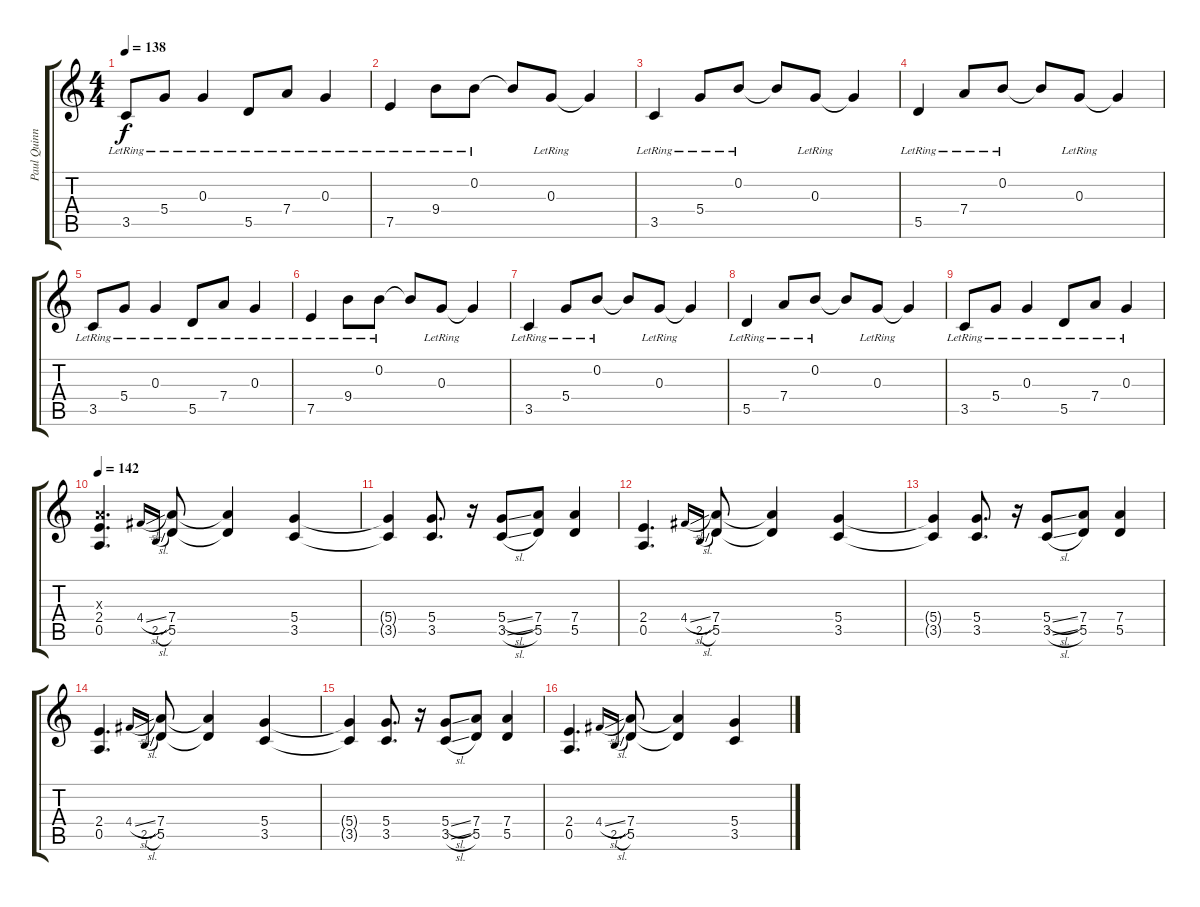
\track ("Paul Quinn (Guitar)" "Paul Quinn") {instrument distortionguitar}
\staff {score tabs}
\tuning (E4 B3 G3 D3 A2 E2) {hide}
\ts (4 4)
\tempo 138
\clef g2
\ks c
3.5{lr}.8{dy f} 5.4{lr}.8 0.3{lr}.4 5.5{lr}.8 7.4{lr}.8 0.3{lr}.4 |
7.5{lr}.4 9.4{lr}.8 0.2{lr}.8 0.2{t}.8 0.3{lr}.8 0.3{t}.4 |
3.5{lr}.4 5.4{lr}.8 0.2{lr}.8 0.2{t}.8 0.3{lr}.8 0.3{t}.4 |
5.5{lr}.4 7.4{lr}.8 0.2{lr}.8 0.2{t}.8 0.3{lr}.8 0.3{t}.4 |
3.5{lr}.8 5.4{lr}.8 0.3{lr}.4 5.5{lr}.8 7.4{lr}.8 0.3{lr}.4 |
7.5{lr}.4 9.4{lr}.8 0.2{lr}.8 0.2{t}.8 0.3{lr}.8 0.3{t}.4 |
3.5{lr}.4 5.4{lr}.8 0.2{lr}.8 0.2{t}.8 0.3{lr}.8 0.3{t}.4 |
5.5{lr}.4 7.4{lr}.8 0.2{lr}.8 0.2{t}.8 0.3{lr}.8 0.3{t}.4 |
3.5{lr}.8 5.4{lr}.8 0.3{lr}.4 5.5{lr}.8 7.4{lr}.8 0.3{lr}.4 |
\tempo 142
(2.3{x} 2.4 0.5).4{d instrument distortionguitar} 4.4{sl}.16{gr onbeat} 2.5{sl}.16{gr onbeat} (7.4 5.5).8 (7.4{t} 5.5{t}).4 (5.4 3.5).4 |
(5.4{t} 3.5{t}).4 (5.4 3.5).8{d} r.16 (5.4{sl} 3.5{sl}).8 (7.4 5.5).8 (7.4 5.5).4 |
(2.4 0.5).4{d} 4.4{sl}.16{gr onbeat} 2.5{sl}.16{gr onbeat} (7.4 5.5).8 (7.4{t} 5.5{t}).4 (5.4 3.5).4 |
(5.4{t} 3.5{t}).4 (5.4 3.5).8{d} r.16 (5.4{sl} 3.5{sl}).8 (7.4 5.5).8 (7.4 5.5).4 |
(2.4 0.5).4{d} 4.4{sl}.16{gr onbeat} 2.5{sl}.16{gr onbeat} (7.4 5.5).8 (7.4{t} 5.5{t}).4 (5.4 3.5).4 |
(5.4{t} 3.5{t}).4 (5.4 3.5).8{d} r.16 (5.4{sl} 3.5{sl}).8 (7.4 5.5).8 (7.4 5.5).4 |
(2.4 0.5).4{d} 4.4{sl}.16{gr onbeat} 2.5{sl}.16{gr onbeat} (7.4 5.5).8 (7.4{t} 5.5{t}).4 (5.4 3.5).4
